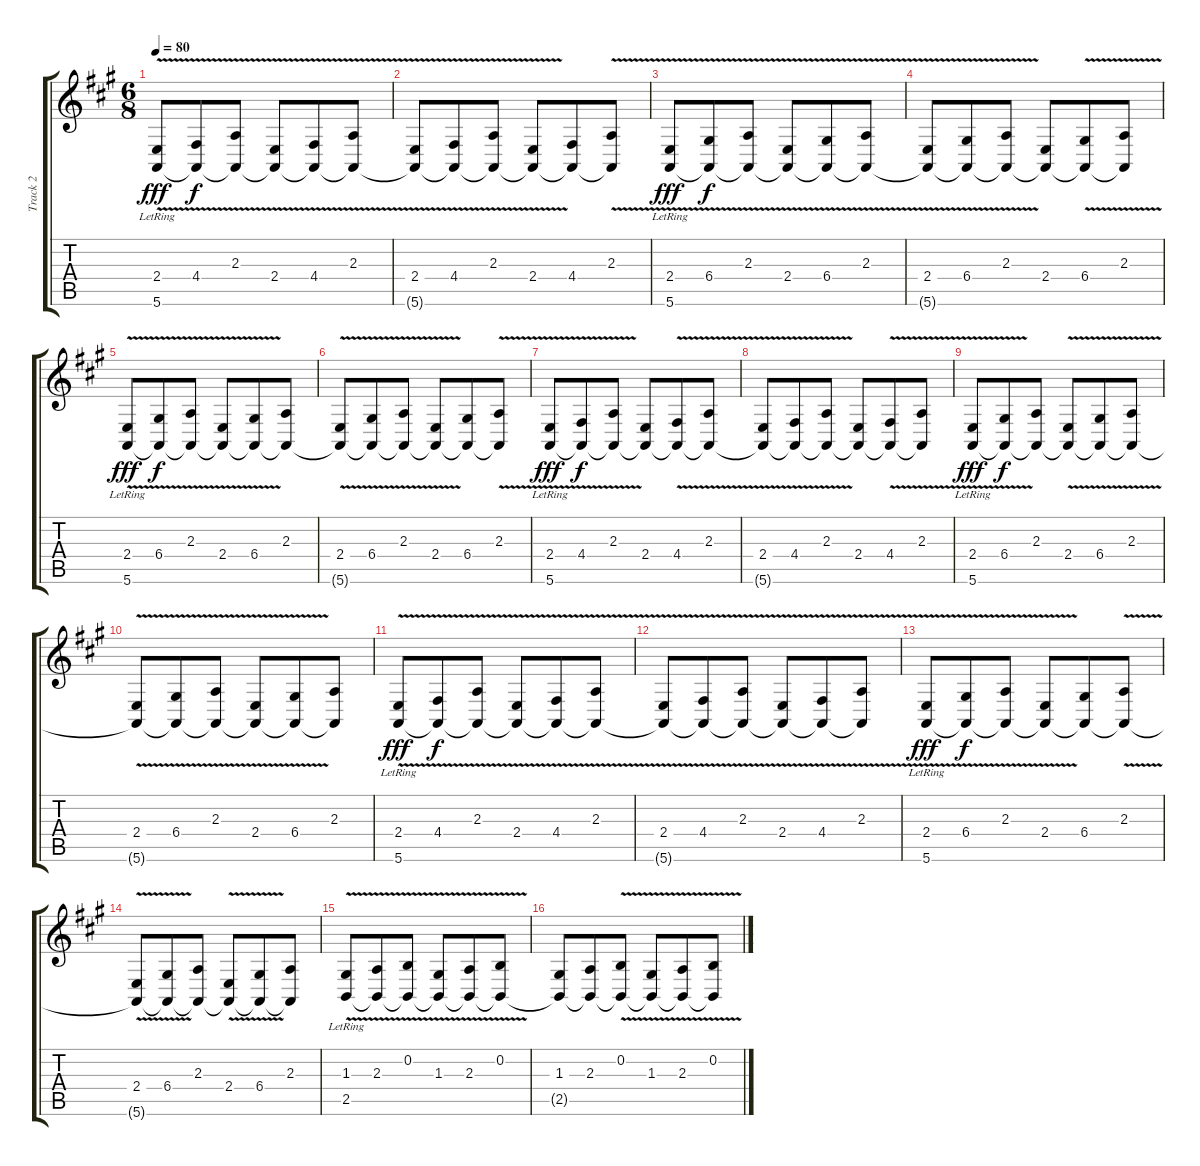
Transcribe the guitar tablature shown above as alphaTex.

\track ("Track 2" "Track 2") {instrument pad1newage}
\staff {score tabs}
\tuning (E4 B3 G3 D3 A2 E2) {hide}
\ts (6 8)
\tempo 80
\clef g2
\ks a
(2.4 5.6{v lr}).8{dy fff volume 16} (4.4{v} 5.6{t}).8{dy f volume 4} (2.3{v} 5.6{t}).8 (2.4{v} 5.6{t}).8 (4.4{v} 5.6{t}).8 (2.3{v} 5.6{t}).8 |
(2.4{v} 5.6{t}).8 (4.4{v} 5.6{t}).8 (2.3{v} 5.6{t}).8 (2.4{v} 5.6{t}).8 (4.4 5.6{t}).8 (2.3{v} 5.6{t}).8 |
(2.4{v} 5.6{v lr}).8{dy fff volume 16} (6.4{v} 5.6{t}).8{dy f volume 4} (2.3{v} 5.6{t}).8 (2.4{v} 5.6{t}).8 (6.4{v} 5.6{t}).8 (2.3{v} 5.6{t}).8 |
(2.4{v} 5.6{t}).8 (6.4{v} 5.6{t}).8 (2.3{v} 5.6{t}).8 (2.4 5.6{t}).8 (6.4{v} 5.6{t}).8 (2.3{v} 5.6{t}).8 |
(2.4{v} 5.6{v lr}).8{dy fff volume 16 instrument pad1newage} (6.4{v} 5.6{t}).8{dy f volume 4} (2.3{v} 5.6{t}).8 (2.4{v} 5.6{t}).8 (6.4{v} 5.6{t}).8 (2.3 5.6{t}).8 |
(2.4{v} 5.6{t}).8 (6.4{v} 5.6{t}).8 (2.3{v} 5.6{t}).8 (2.4{v} 5.6{t}).8 (6.4 5.6{t}).8 (2.3{v} 5.6{t}).8 |
(2.4{v} 5.6{v lr}).8{dy fff volume 16} (4.4{v} 5.6{t}).8{dy f volume 4} (2.3{v} 5.6{t}).8 (2.4 5.6{t}).8 (4.4{v} 5.6{t}).8 (2.3{v} 5.6{t}).8 |
(2.4{v} 5.6{t}).8 (4.4{v} 5.6{t}).8 (2.3{v} 5.6{t}).8 (2.4 5.6{t}).8 (4.4{v} 5.6{t}).8 (2.3{v} 5.6{t}).8 |
(2.4{v} 5.6{v lr}).8{dy fff volume 16} (6.4{v} 5.6{t}).8{dy f volume 4} (2.3 5.6{t}).8 (2.4{v} 5.6{t}).8 (6.4{v} 5.6{t}).8 (2.3{v} 5.6{t}).8 |
(2.4{v} 5.6{t}).8 (6.4{v} 5.6{t}).8 (2.3{v} 5.6{t}).8 (2.4{v} 5.6{t}).8 (6.4{v} 5.6{t}).8 (2.3 5.6{t}).8 |
(2.4{v} 5.6{v lr}).8{dy fff volume 16} (4.4{v} 5.6{t}).8{dy f volume 4} (2.3{v} 5.6{t}).8 (2.4{v} 5.6{t}).8 (4.4{v} 5.6{t}).8 (2.3{v} 5.6{t}).8 |
(2.4{v} 5.6{t}).8 (4.4{v} 5.6{t}).8 (2.3{v} 5.6{t}).8 (2.4{v} 5.6{t}).8 (4.4{v} 5.6{t}).8 (2.3{v} 5.6{t}).8 |
(2.4{v} 5.6{v lr}).8{dy fff volume 16} (6.4{v} 5.6{t}).8{dy f volume 4} (2.3{v} 5.6{t}).8 (2.4{v} 5.6{t}).8 (6.4 5.6{t}).8 (2.3{v} 5.6{t}).8 |
(2.4{v} 5.6{t}).8 (6.4{v} 5.6{t}).8 (2.3 5.6{t}).8 (2.4{v} 5.6{t}).8 (6.4{v} 5.6{t}).8 (2.3 5.6{t}).8 |
(1.3{v} 2.5{v lr}).8{volume 16} (2.3{v} 2.5{t}).8{volume 4} (0.2{v} 2.5{t}).8 (1.3{v} 2.5{t}).8 (2.3{v} 2.5{t}).8 (0.2{v} 2.5{t}).8 |
(1.3 2.5{t}).8 (2.3 2.5{t}).8 (0.2{v} 2.5{t}).8 (1.3{v} 2.5{t}).8 (2.3{v} 2.5{t}).8 (0.2{v} 2.5{t}).8
